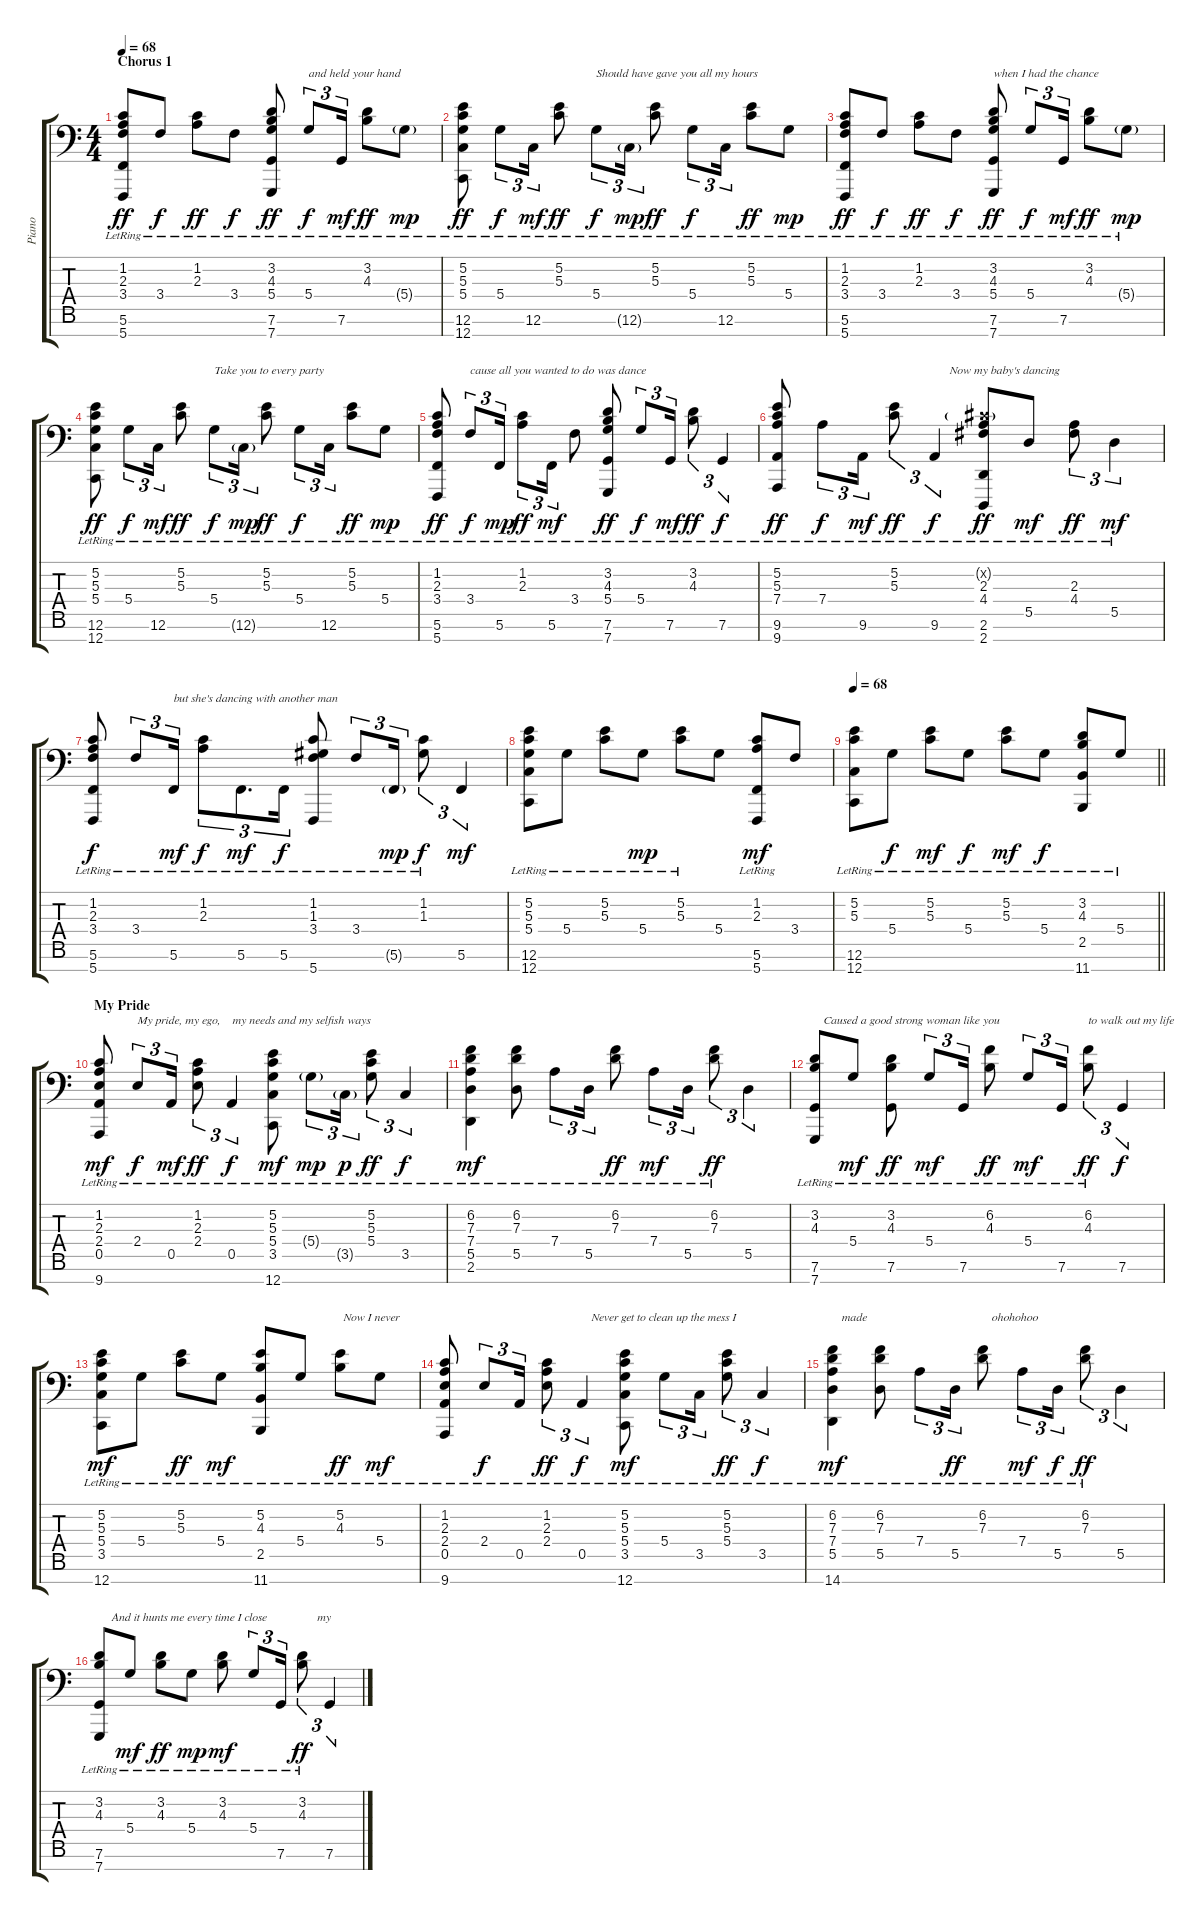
\track ("Piano" "Piano") {instrument acousticgrandpiano}
\staff {score tabs}
\tuning (E4 B3 G3 D3 A2 C2 C1) {hide}
\ts (4 4)
\section ("" "Chorus 1")
\tempo 68
\clef f4
\ks c
(1.2{lr} 2.3{lr} 3.4{lr} 5.6{lr} 5.7{lr}).8{dy ff volume 14} 3.4{lr}.8{dy f} (1.2{lr} 2.3{lr}).8{dy ff} 3.4{lr}.8{dy f} (3.2{lr} 4.3{lr} 5.4 7.6{lr} 7.7{lr}).8{dy ff} 5.4{lr}.8{tu (3 2) txt "and held your hand" dy f} 7.6{lr}.16{tu (3 2) dy mf} (3.2{lr} 4.3{lr}).8{dy ff} 5.4{g lr}.8{dy mp} |
(5.2{lr} 5.3{lr} 5.4{lr} 12.6{lr} 12.7{lr}).8{dy ff} 5.4{lr}.8{tu (3 2) dy f} 12.6{lr}.16{tu (3 2) dy mf} (5.2{lr} 5.3{lr}).8{dy ff} 5.4{lr}.8{tu (3 2) txt "Should have gave you all my hours" dy f} 12.6{g lr}.16{tu (3 2) dy mp} (5.2{lr} 5.3{lr}).8{dy ff} 5.4{lr}.8{tu (3 2) dy f} 12.6{lr}.16{tu (3 2)} (5.2{lr} 5.3{lr}).8{dy ff} 5.4{lr}.8{dy mp} |
(1.2{lr} 2.3{lr} 3.4{lr} 5.6{lr} 5.7{lr}).8{dy ff} 3.4{lr}.8{dy f} (1.2{lr} 2.3{lr}).8{dy ff} 3.4{lr}.8{dy f} (3.2{lr} 4.3{lr} 5.4 7.6{lr} 7.7{lr}).8{txt "when I had the chance" dy ff} 5.4{lr}.8{tu (3 2) dy f} 7.6{lr}.16{tu (3 2) dy mf} (3.2{lr} 4.3{lr}).8{dy ff} 5.4{g lr}.8{dy mp} |
(5.2{lr} 5.3{lr} 5.4{lr} 12.6{lr} 12.7{lr}).8{dy ff} 5.4{lr}.8{tu (3 2) dy f} 12.6{lr}.16{tu (3 2) dy mf} (5.2{lr} 5.3{lr}).8{dy ff} 5.4{lr}.8{tu (3 2) txt "Take you to every party" dy f} 12.6{g lr}.16{tu (3 2) dy mp} (5.2{lr} 5.3{lr}).8{dy ff} 5.4{lr}.8{tu (3 2) dy f} 12.6{lr}.16{tu (3 2)} (5.2{lr} 5.3{lr}).8{dy ff} 5.4{lr}.8{dy mp} |
(1.2{lr} 2.3{lr} 3.4{lr} 5.6{lr} 5.7{lr}).8{dy ff} 3.4{lr}.8{tu (3 2) txt "cause all you wanted to do was dance" dy f} 5.6{lr}.16{tu (3 2) dy mp} (1.2{lr} 2.3{lr}).8{tu (3 2) dy ff} 5.6{lr}.16{tu (3 2) dy mf} 3.4{lr}.8 (3.2{lr} 4.3{lr} 5.4 7.6{lr} 7.7{lr}).8{dy ff volume 15} 5.4{lr}.8{tu (3 2) dy f} 7.6{lr}.16{tu (3 2) dy mf} (3.2{lr} 4.3{lr}).8{tu (3 2) dy ff} 7.6{lr}.4{tu (3 2) dy f} |
(5.2{lr} 5.3{lr} 7.4{lr} 9.6{lr} 9.7{lr}).8{dy ff} 7.4{lr}.8{tu (3 2) dy f} 9.6{lr}.16{tu (3 2) dy mf} (5.2{lr} 5.3{lr}).8{tu (3 2) dy ff} 9.6{lr}.4{tu (3 2) txt "     Now my baby's dancing" dy f} (2.2{g x} 2.3{lr} 4.4{lr} 2.6{lr} 2.7{lr}).8{dy ff} 5.5{lr}.8{dy mf} (2.3{lr} 4.4{lr}).8{tu (3 2) dy ff} 5.5{lr}.4{tu (3 2) dy mf} |
(1.2{lr} 2.3{lr} 3.4{lr} 5.6{lr} 5.7{lr}).8{dy f volume 14} 3.4{lr}.8{tu (3 2)} 5.6{lr}.16{tu (3 2) txt "but she's dancing with another man" dy mf} (1.2{lr} 2.3{lr}).8{tu (3 2) dy f} 5.6{lr}.8{d tu (3 2) dy mf} 5.6{lr}.16{tu (3 2) dy f} (1.2{lr} 1.3{lr} 3.4{lr} 5.7{lr}).8 3.4{lr}.8{tu (3 2)} 5.6{g lr}.16{tu (3 2) dy mp} (1.2{lr} 1.3{lr}).8{tu (3 2) dy f} 5.6.4{tu (3 2) dy mf} |
(5.2{lr} 5.3{lr} 5.4{lr} 12.6{lr} 12.7{lr}).8{volume 13} 5.4{lr}.8 (5.2{lr} 5.3{lr}).8 5.4{lr}.8{dy mp} (5.2{lr} 5.3{lr}).8 5.4.8 (1.2 2.3 5.6{lr} 5.7{lr}).8{dy mf} 3.4.8 |
\tempo 68
\barLineRight lightlight
(5.2{lr} 5.3{lr} 12.6 12.7{lr}).8 5.4{lr}.8{dy f} (5.2{lr} 5.3{lr}).8{dy mf} 5.4{lr}.8{dy f} (5.2{lr} 5.3{lr}).8{dy mf} 5.4{lr}.8{dy f} (3.2{lr} 4.3{lr} 2.5{lr} 11.7{lr}).8 5.4{lr}.8 |
\section ("" "My Pride")
(1.2{lr} 2.3{lr} 2.4{lr} 0.5{lr} 9.7{lr}).8{dy mf} 2.4{lr}.8{tu (3 2) txt "My pride, my ego,    my needs and my selfish ways" dy f} 0.5{lr}.16{tu (3 2) dy mf} (1.2{lr} 2.3{lr} 2.4{lr}).8{tu (3 2) dy ff} 0.5{lr}.4{tu (3 2) dy f} (5.2{lr} 5.3{lr} 5.4{lr} 3.5 12.7{lr}).8{dy mf} 5.4{g lr}.8{tu (3 2) dy mp} 3.5{g lr}.16{tu (3 2) dy p} (5.2{lr} 5.3{lr} 5.4{lr}).8{tu (3 2) dy ff} 3.5{lr}.4{tu (3 2) dy f} |
(6.2{lr} 7.3{lr} 7.4{lr} 5.5{lr} 2.6{lr}).4{dy mf} (6.2{lr} 7.3{lr} 5.5{lr}).8 7.4{lr}.8{tu (3 2)} 5.5{lr}.16{tu (3 2)} (6.2{lr} 7.3{lr}).8{dy ff} 7.4{lr}.8{tu (3 2) dy mf} 5.5{lr}.16{tu (3 2)} (6.2{lr} 7.3{lr}).8{tu (3 2) dy ff} 5.5.4{tu (3 2)} |
(3.2{lr} 4.3{lr} 7.6{lr} 7.7{lr}).8{txt "   Caused a good strong woman like you"} 5.4{lr}.8{dy mf} (3.2{lr} 4.3{lr} 7.6{lr}).8{dy ff} 5.4{lr}.8{tu (3 2) dy mf} 7.6{lr}.16{tu (3 2)} (6.2{lr} 4.3{lr}).8{dy ff} 5.4{lr}.8{tu (3 2) dy mf} 7.6{lr}.16{tu (3 2)} (6.2{lr} 4.3{lr}).8{tu (3 2) txt "to walk out my life" dy ff} 7.6.4{tu (3 2) dy f} |
(5.2{lr} 5.3{lr} 5.4{lr} 3.5{lr} 12.7{lr}).8{dy mf} 5.4{lr}.8 (5.2{lr} 5.3{lr}).8{dy ff} 5.4{lr}.8{dy mf} (5.2{lr} 4.3{lr} 2.5{lr} 11.7{lr}).8 5.4{lr}.8 (5.2{lr} 4.3{lr}).8{txt " Now I never" dy ff} 5.4{lr}.8{dy mf} |
(1.2{lr} 2.3{lr} 2.4{lr} 0.5{lr} 9.7{lr}).8 2.4{lr}.8{tu (3 2) dy f} 0.5{lr}.16{tu (3 2)} (1.2{lr} 2.3{lr} 2.4{lr}).8{tu (3 2) dy ff} 0.5{lr}.4{tu (3 2) txt "   Never get to clean up the mess I" dy f} (5.2{lr} 5.3{lr} 5.4{lr} 3.5 12.7{lr}).8{dy mf} 5.4{lr}.8{tu (3 2)} 3.5{lr}.16{tu (3 2)} (5.2{lr} 5.3{lr} 5.4{lr}).8{tu (3 2) dy ff} 3.5{lr}.4{tu (3 2) dy f} |
(6.2{lr} 7.3{lr} 7.4{lr} 5.5{lr} 14.7).4{txt "   made" dy mf} (6.2{lr} 7.3{lr} 5.5{lr}).8 7.4{lr}.8{tu (3 2)} 5.5{lr}.16{tu (3 2) dy ff} (6.2{lr} 7.3{lr}).8{txt "   ohohohoo"} 7.4{lr}.8{tu (3 2) dy mf} 5.5{lr}.16{tu (3 2) dy f} (6.2{lr} 7.3{lr}).8{tu (3 2) dy ff} 5.5.4{tu (3 2)} |
(3.2{lr} 4.3{lr} 7.6{lr} 7.7{lr}).8{txt "    And it hunts me every time I close"} 5.4{lr}.8{dy mf} (3.2{lr} 4.3{lr}).8{dy ff} 5.4{lr}.8{dy mp} (3.2{lr} 4.3{lr}).8{dy mf} 5.4{lr}.8{tu (3 2)} 7.6{lr}.16{tu (3 2)} (3.2{lr} 4.3{lr}).8{tu (3 2) txt "     my" dy ff} 7.6.4{tu (3 2)}
